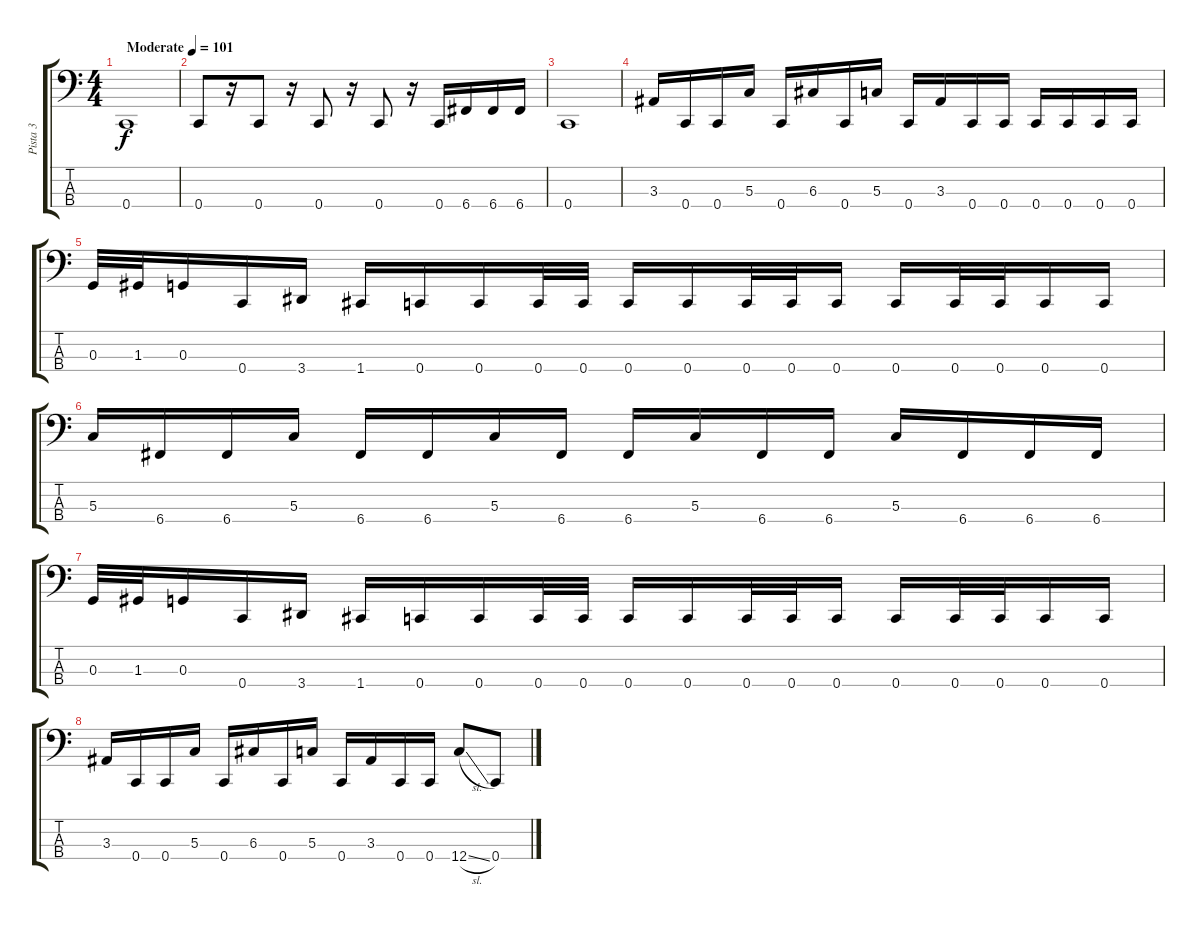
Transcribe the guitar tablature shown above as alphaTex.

\track ("Pista 3" "Pista 3") {instrument electricbasspick}
\staff {score tabs}
\tuning (G2 D2 G1 C1) {hide}
\ts (4 4)
\tempo (101 "Moderate")
\clef f4
\ks c
0.4.1{dy f instrument electricbasspick} |
0.4.8 r.16 0.4.8 r.16 0.4.8 r.16 0.4.8 r.16 0.4.16 6.4.16 6.4.16 6.4.16 |
0.4.1 |
3.3.16 0.4.16 0.4.16 5.3.16 0.4.16 6.3.16 0.4.16 5.3.16 0.4.16 3.3.16 0.4.16 0.4.16 0.4.16 0.4.16 0.4.16 0.4.16 |
0.3.32 1.3.32 0.3.16 0.4.16 3.4.16 1.4.16 0.4.16 0.4.16 0.4.32 0.4.32 0.4.16 0.4.16 0.4.32 0.4.32 0.4.16 0.4.16 0.4.32 0.4.32 0.4.16 0.4.16 |
5.3.16 6.4.16 6.4.16 5.3.16 6.4.16 6.4.16 5.3.16 6.4.16 6.4.16 5.3.16 6.4.16 6.4.16 5.3.16 6.4.16 6.4.16 6.4.16 |
0.3.32 1.3.32 0.3.16 0.4.16 3.4.16 1.4.16 0.4.16 0.4.16 0.4.32 0.4.32 0.4.16 0.4.16 0.4.32 0.4.32 0.4.16 0.4.16 0.4.32 0.4.32 0.4.16 0.4.16 |
3.3.16 0.4.16 0.4.16 5.3.16 0.4.16 6.3.16 0.4.16 5.3.16 0.4.16 3.3.16 0.4.16 0.4.16 12.4{sl}.8 0.4.8
